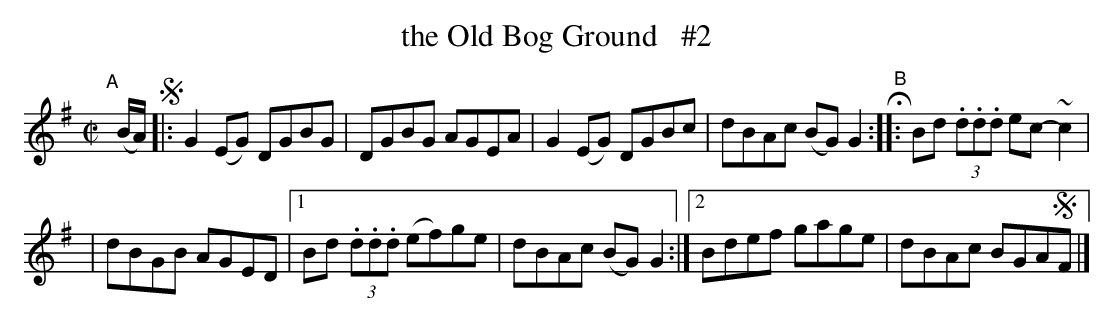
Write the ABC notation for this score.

X:1
T: the Old Bog Ground   #2
M: C|
L: 1/8
K: G
"^A"[|] (B/A/) !segno!\
|: G2(EG) DGBG | DGBG AGEA | G2(EG) DGBc | dBAc (BG)G2 H "^B" :: Bd (3.d.d.d ec-~c2 |
| dBGB AGED |1 Bd (3.d.d.d (ef)ge | dBAc (BG)G2 :|2 Bdef gage | dBAc BGA!segno!F |]
